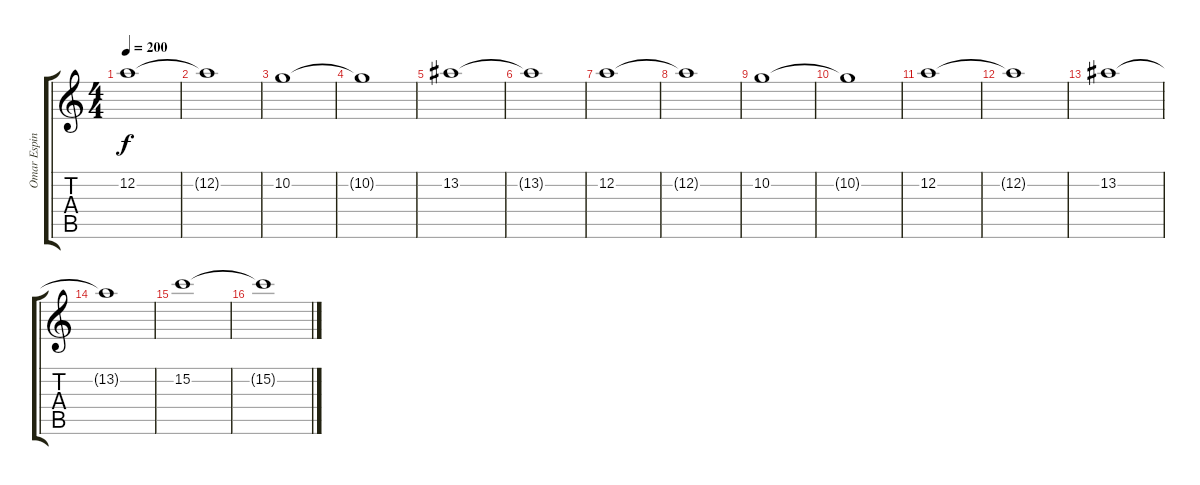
\track ("Omar Espinosa - Guitar" "Omar Espin") {instrument distortionguitar}
\staff {score tabs}
\tuning (D4 A3 F3 C3 G2 C2) {hide}
\ts (4 4)
\tempo 200
\clef g2
\ks c
12.2.1{dy f} |
12.2{t}.1 |
10.2.1 |
10.2{t}.1 |
13.2.1 |
13.2{t}.1 |
12.2.1 |
12.2{t}.1 |
10.2.1 |
10.2{t}.1 |
12.2.1 |
12.2{t}.1 |
13.2.1 |
13.2{t}.1 |
15.2.1 |
15.2{t}.1
